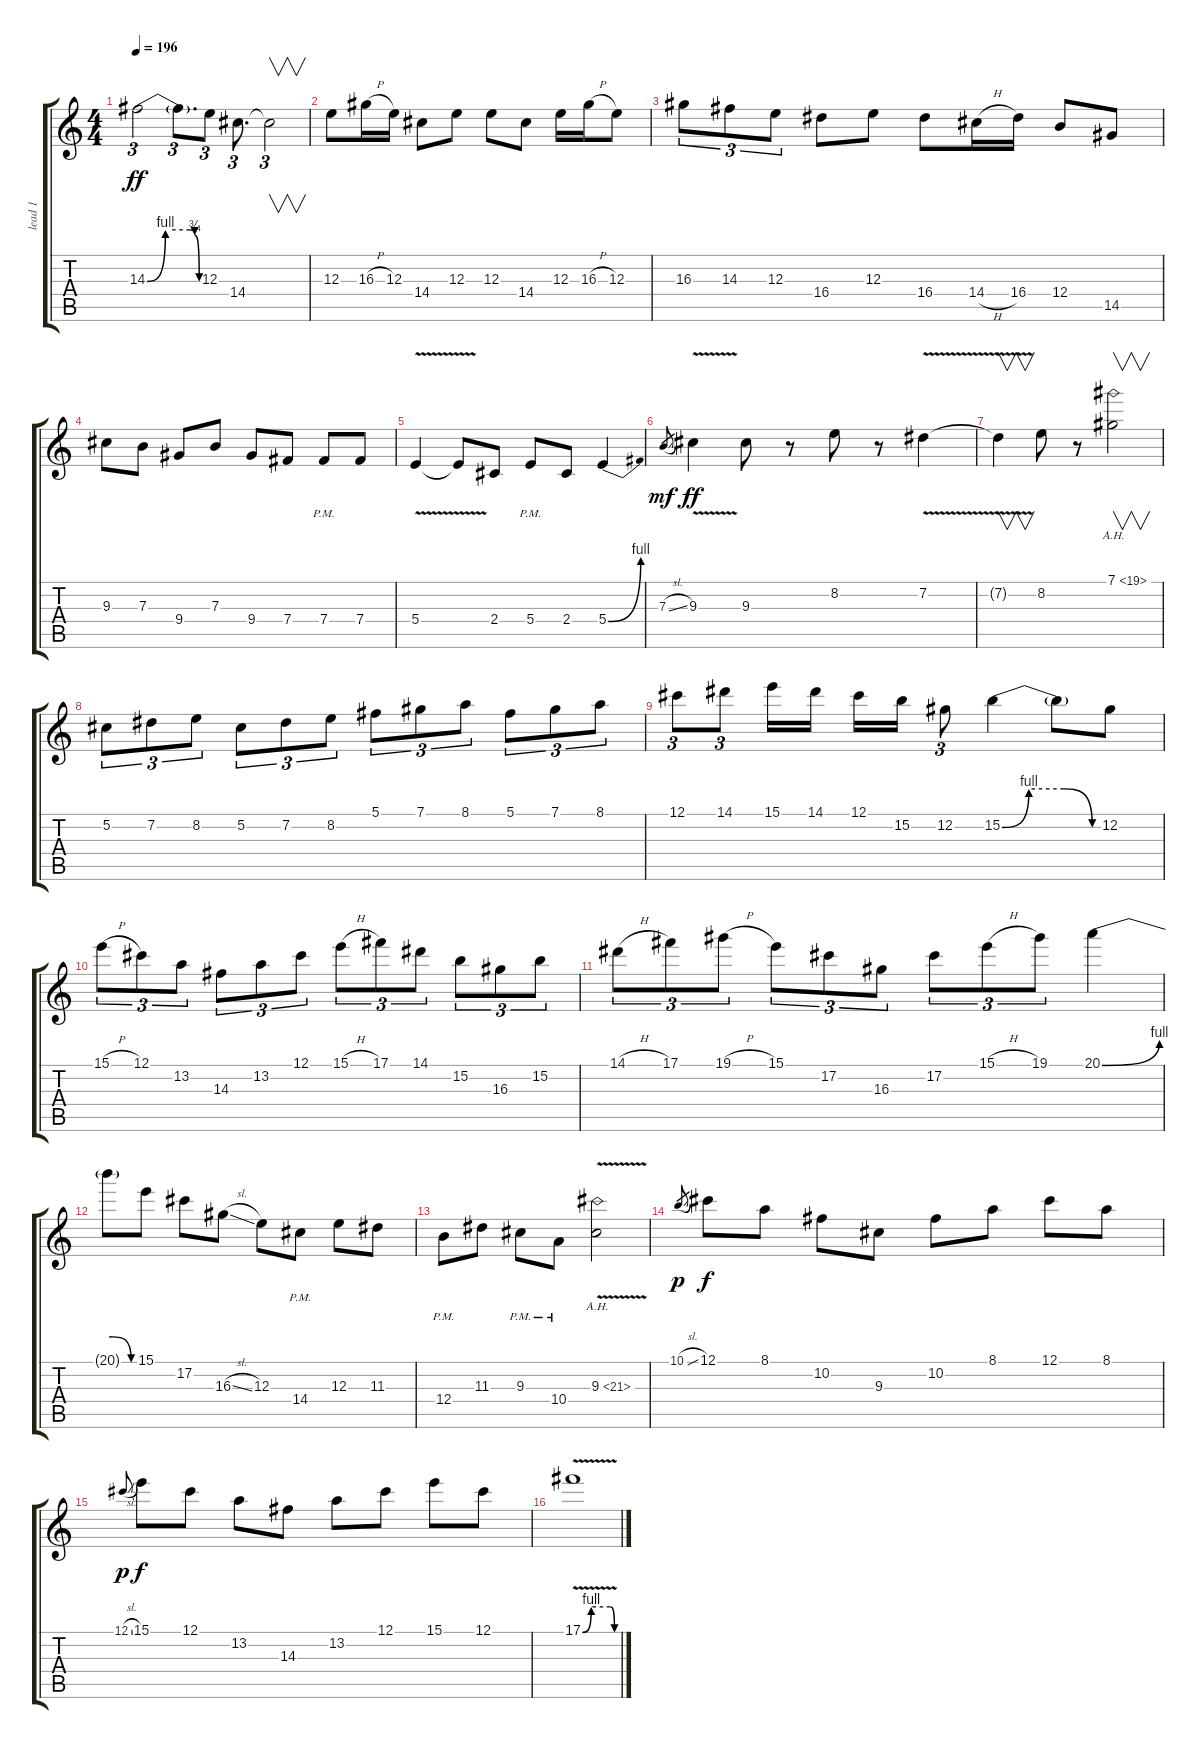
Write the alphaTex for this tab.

\track ("lead 1" "lead 1") {instrument distortionguitar}
\staff {score tabs}
\tuning (Db4 Ab3 E3 B2 Gb2 Db2) {hide}
\ts (4 4)
\tempo 196
\clef g2
\ks c
14.3{be (custom 0 0 20 4 47 4 52 3 57 0 60 0)}.2{tu (3 2) dy ff} 14.3{t}.8{d tu (3 2)} 12.3.8{tu (3 2)} 14.4.8{d tu (3 2)} 14.4{t}.2{v tu (3 2)} |
12.3.8 16.3{h}.16 12.3.16 14.4.8 12.3.8 12.3.8 14.4.8 12.3.16 16.3{h}.16 12.3.8 |
16.3.8{tu (3 2)} 14.3.8{tu (3 2)} 12.3.8{tu (3 2)} 16.4.8 12.3.8 16.4.8 14.4{h}.16 16.4.16 12.4.8 14.5.8 |
9.3.8 7.3.8 9.4.8 7.3.8 9.4.8 7.4.8 7.4{pm}.8 7.4.8 |
5.4{v}.4 5.4{t}.8 2.4.8 5.4{pm}.8 2.4.8 5.4{be (bend 0 0 60 4)}.4 |
7.3{sl}.8{gr dy mf} 9.3{v}.4{dy ff} 9.3.8 r.8 8.2.8 r.8 7.2{v}.4 |
7.2{t}.4{v} 8.2.8 r.8 7.1{ah 12}.2{v} |
5.2.8{tu (3 2)} 7.2.8{tu (3 2)} 8.2.8{tu (3 2)} 5.2.8{tu (3 2)} 7.2.8{tu (3 2)} 8.2.8{tu (3 2)} 5.1.8{tu (3 2)} 7.1.8{tu (3 2)} 8.1.8{tu (3 2)} 5.1.8{tu (3 2)} 7.1.8{tu (3 2)} 8.1.8{tu (3 2)} |
12.1.8{tu (3 2)} 14.1.8{tu (3 2)} 15.1.16 14.1.16 12.1.16 15.2.16 12.2.8{tu (3 2)} 15.2{be (custom 0 0 16 4 37 4 54 0 60 0)}.4 15.2{t}.8 12.2.8 |
15.1{h}.8{tu (3 2)} 12.1.8{tu (3 2)} 13.2.8{tu (3 2)} 14.3.8{tu (3 2)} 13.2.8{tu (3 2)} 12.1.8{tu (3 2)} 15.1{h}.8{tu (3 2)} 17.1.8{tu (3 2)} 14.1.8{tu (3 2)} 15.2.8{tu (3 2)} 16.3.8{tu (3 2)} 15.2.8{tu (3 2)} |
14.1{h}.8{tu (3 2)} 17.1.8{tu (3 2)} 19.1{h}.8{tu (3 2)} 15.1.8{tu (3 2)} 17.2.8{tu (3 2)} 16.3.8{tu (3 2)} 17.2.8{tu (3 2)} 15.1{h}.8{tu (3 2)} 19.1.8{tu (3 2)} 20.1{be (bend 0 0 60 4)}.4 |
20.1{be (custom 0 4 7 4 53 0 60 0) t}.8 15.1.8 17.2.8 16.3{sl}.8 12.3.8 14.4{pm}.8 12.3.8 11.3.8 |
12.4{pm}.8 11.3.8 9.3{pm}.8 10.4{pm}.8 9.3{ah 12 v}.2 |
10.1{sl}.8{gr dy p} 12.1.8{dy f} 8.1.8 10.2.8 9.3.8 10.2.8 8.1.8 12.1.8 8.1.8 |
12.1{sl}.8{gr onbeat dy p} 15.1.8{dy f} 12.1.8 13.2.8 14.3.8 13.2.8 12.1.8 15.1.8 12.1.8 |
17.1{be (custom 0 0 15 4 48 4 55 0 60 0) v}.1
